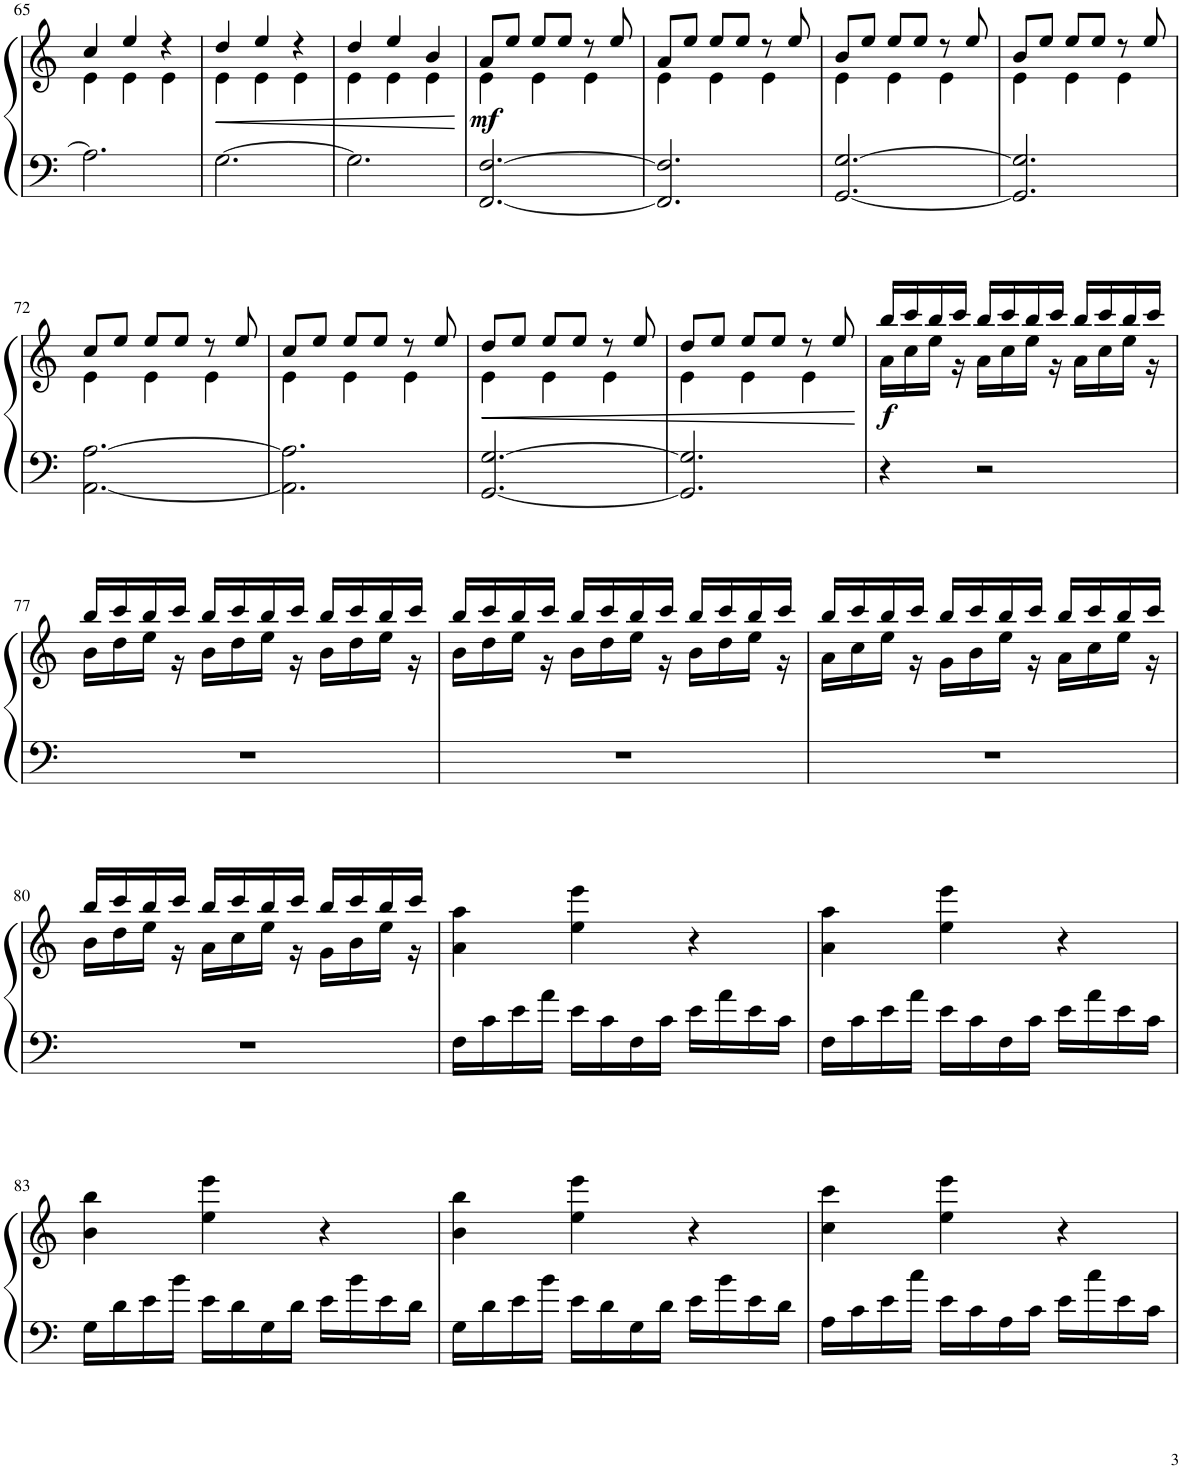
**kern	**kern	**dynam
*part1	*part1	*part1
*staff2	*staff1	*staff1/2
*I"Piano	*	*
*I'Pno.	*	*
!!LO:PB:g=z
*clefF4	*clefG2	*
*k[]	*k[]	*
*M3/4	*M3/4	*
=65	=65	=65
*	*^	*
2.A\]	4cc/	4e\	.
.	4ee/	4e\	.
.	4r	4e\	.
=66	=66	=66	=66
!	!	!	!LO:HP:b
[2.G\	4dd/	4e\	<
.	4ee/	4e\	.
.	4r	4e\	.
=67	=67	=67	=67
2.G\]	4dd/	4e\	.
.	4ee/	4e\	.
.	4b/	4e\	.
*	*v	*v	*
.	.	[
=68	=68	=68
*	*^	*
!	!	!	!LO:DY:b
[2.FF/ [2.F/	8a/L	4e\	mf
.	8ee/J	.	.
.	8ee/L	4e\	.
.	8ee/J	.	.
.	8r	4e\	.
.	8ee/	.	.
=69	=69	=69	=69
2.FF/] 2.F/]	8a/L	4e\	.
.	8ee/J	.	.
.	8ee/L	4e\	.
.	8ee/J	.	.
.	8r	4e\	.
.	8ee/	.	.
=70	=70	=70	=70
[2.GG/ [2.G/	8b/L	4e\	.
.	8ee/J	.	.
.	8ee/L	4e\	.
.	8ee/J	.	.
.	8r	4e\	.
.	8ee/	.	.
=71	=71	=71	=71
2.GG/] 2.G/]	8b/L	4e\	.
.	8ee/J	.	.
.	8ee/L	4e\	.
.	8ee/J	.	.
.	8r	4e\	.
.	8ee/	.	.
!!LO:LB:g=z	!!
=72	=72	=72	=72
[2.AA\ [2.A\	8cc/L	4e\	.
.	8ee/J	.	.
.	8ee/L	4e\	.
.	8ee/J	.	.
.	8r	4e\	.
.	8ee/	.	.
=73	=73	=73	=73
2.AA\] 2.A\]	8cc/L	4e\	.
.	8ee/J	.	.
.	8ee/L	4e\	.
.	8ee/J	.	.
.	8r	4e\	.
.	8ee/	.	.
=74	=74	=74	=74
!	!	!	!LO:HP:b
[2.GG/ [2.G/	8dd/L	4e\	<
.	8ee/J	.	.
.	8ee/L	4e\	.
.	8ee/J	.	.
.	8r	4e\	.
.	8ee/	.	.
=75	=75	=75	=75
2.GG/] 2.G/]	8dd/L	4e\	.
.	8ee/J	.	.
.	8ee/L	4e\	.
.	8ee/J	.	.
.	8r	4e\	.
.	8ee/	.	.
*	*v	*v	*
.	.	[
=76	=76	=76
*	*^	*
!	!	!	!LO:DY:b
4r	16bb/LL	16a\LL	f
.	16ccc/	16cc\	.
.	16bb/	16ee\JJ	.
.	16ccc/JJ	16r	.
2r	16bb/LL	16a\LL	.
.	16ccc/	16cc\	.
.	16bb/	16ee\JJ	.
.	16ccc/JJ	16r	.
.	16bb/LL	16a\LL	.
.	16ccc/	16cc\	.
.	16bb/	16ee\JJ	.
.	16ccc/JJ	16r	.
!!LO:LB:g=z	!!
=77	=77	=77	=77
2.r	16bb/LL	16b\LL	.
.	16ccc/	16dd\	.
.	16bb/	16ee\JJ	.
.	16ccc/JJ	16r	.
.	16bb/LL	16b\LL	.
.	16ccc/	16dd\	.
.	16bb/	16ee\JJ	.
.	16ccc/JJ	16r	.
.	16bb/LL	16b\LL	.
.	16ccc/	16dd\	.
.	16bb/	16ee\JJ	.
.	16ccc/JJ	16r	.
=78	=78	=78	=78
2.r	16bb/LL	16b\LL	.
.	16ccc/	16dd\	.
.	16bb/	16ee\JJ	.
.	16ccc/JJ	16r	.
.	16bb/LL	16b\LL	.
.	16ccc/	16dd\	.
.	16bb/	16ee\JJ	.
.	16ccc/JJ	16r	.
.	16bb/LL	16b\LL	.
.	16ccc/	16dd\	.
.	16bb/	16ee\JJ	.
.	16ccc/JJ	16r	.
=79	=79	=79	=79
2.r	16bb/LL	16a\LL	.
.	16ccc/	16cc\	.
.	16bb/	16ee\JJ	.
.	16ccc/JJ	16r	.
.	16bb/LL	16g\LL	.
.	16ccc/	16b\	.
.	16bb/	16ee\JJ	.
.	16ccc/JJ	16r	.
.	16bb/LL	16a\LL	.
.	16ccc/	16cc\	.
.	16bb/	16ee\JJ	.
.	16ccc/JJ	16r	.
!!LO:LB:g=z	!!
=80	=80	=80	=80
2.r	16bb/LL	16b\LL	.
.	16ccc/	16dd\	.
.	16bb/	16ee\JJ	.
.	16ccc/JJ	16r	.
.	16bb/LL	16a\LL	.
.	16ccc/	16cc\	.
.	16bb/	16ee\JJ	.
.	16ccc/JJ	16r	.
.	16bb/LL	16g\LL	.
.	16ccc/	16b\	.
.	16bb/	16ee\JJ	.
.	16ccc/JJ	16r	.
*	*v	*v	*
=81	=81	=81
16F\LL	4a\ 4aa\	.
16c\	.	.
16e\	.	.
16a\JJ	.	.
16e\LL	4ee\ 4eee\	.
16c\	.	.
16F\	.	.
16c\JJ	.	.
16e\LL	4r	.
16a\	.	.
16e\	.	.
16c\JJ	.	.
=82	=82	=82
16F\LL	4a\ 4aa\	.
16c\	.	.
16e\	.	.
16a\JJ	.	.
16e\LL	4ee\ 4eee\	.
16c\	.	.
16F\	.	.
16c\JJ	.	.
16e\LL	4r	.
16a\	.	.
16e\	.	.
16c\JJ	.	.
!!LO:LB:g=z
=83	=83	=83
16G\LL	4b\ 4bb\	.
16d\	.	.
16e\	.	.
16b\JJ	.	.
16e\LL	4ee\ 4eee\	.
16d\	.	.
16G\	.	.
16d\JJ	.	.
16e\LL	4r	.
16b\	.	.
16e\	.	.
16d\JJ	.	.
=84	=84	=84
16G\LL	4b\ 4bb\	.
16d\	.	.
16e\	.	.
16b\JJ	.	.
16e\LL	4ee\ 4eee\	.
16d\	.	.
16G\	.	.
16d\JJ	.	.
16e\LL	4r	.
16b\	.	.
16e\	.	.
16d\JJ	.	.
=85	=85	=85
16A\LL	4cc\ 4ccc\	.
16c\	.	.
16e\	.	.
16cc\JJ	.	.
16e\LL	4ee\ 4eee\	.
16c\	.	.
16A\	.	.
16c\JJ	.	.
16e\LL	4r	.
16cc\	.	.
16e\	.	.
16c\JJ	.	.
=	=	=
*-	*-	*-
